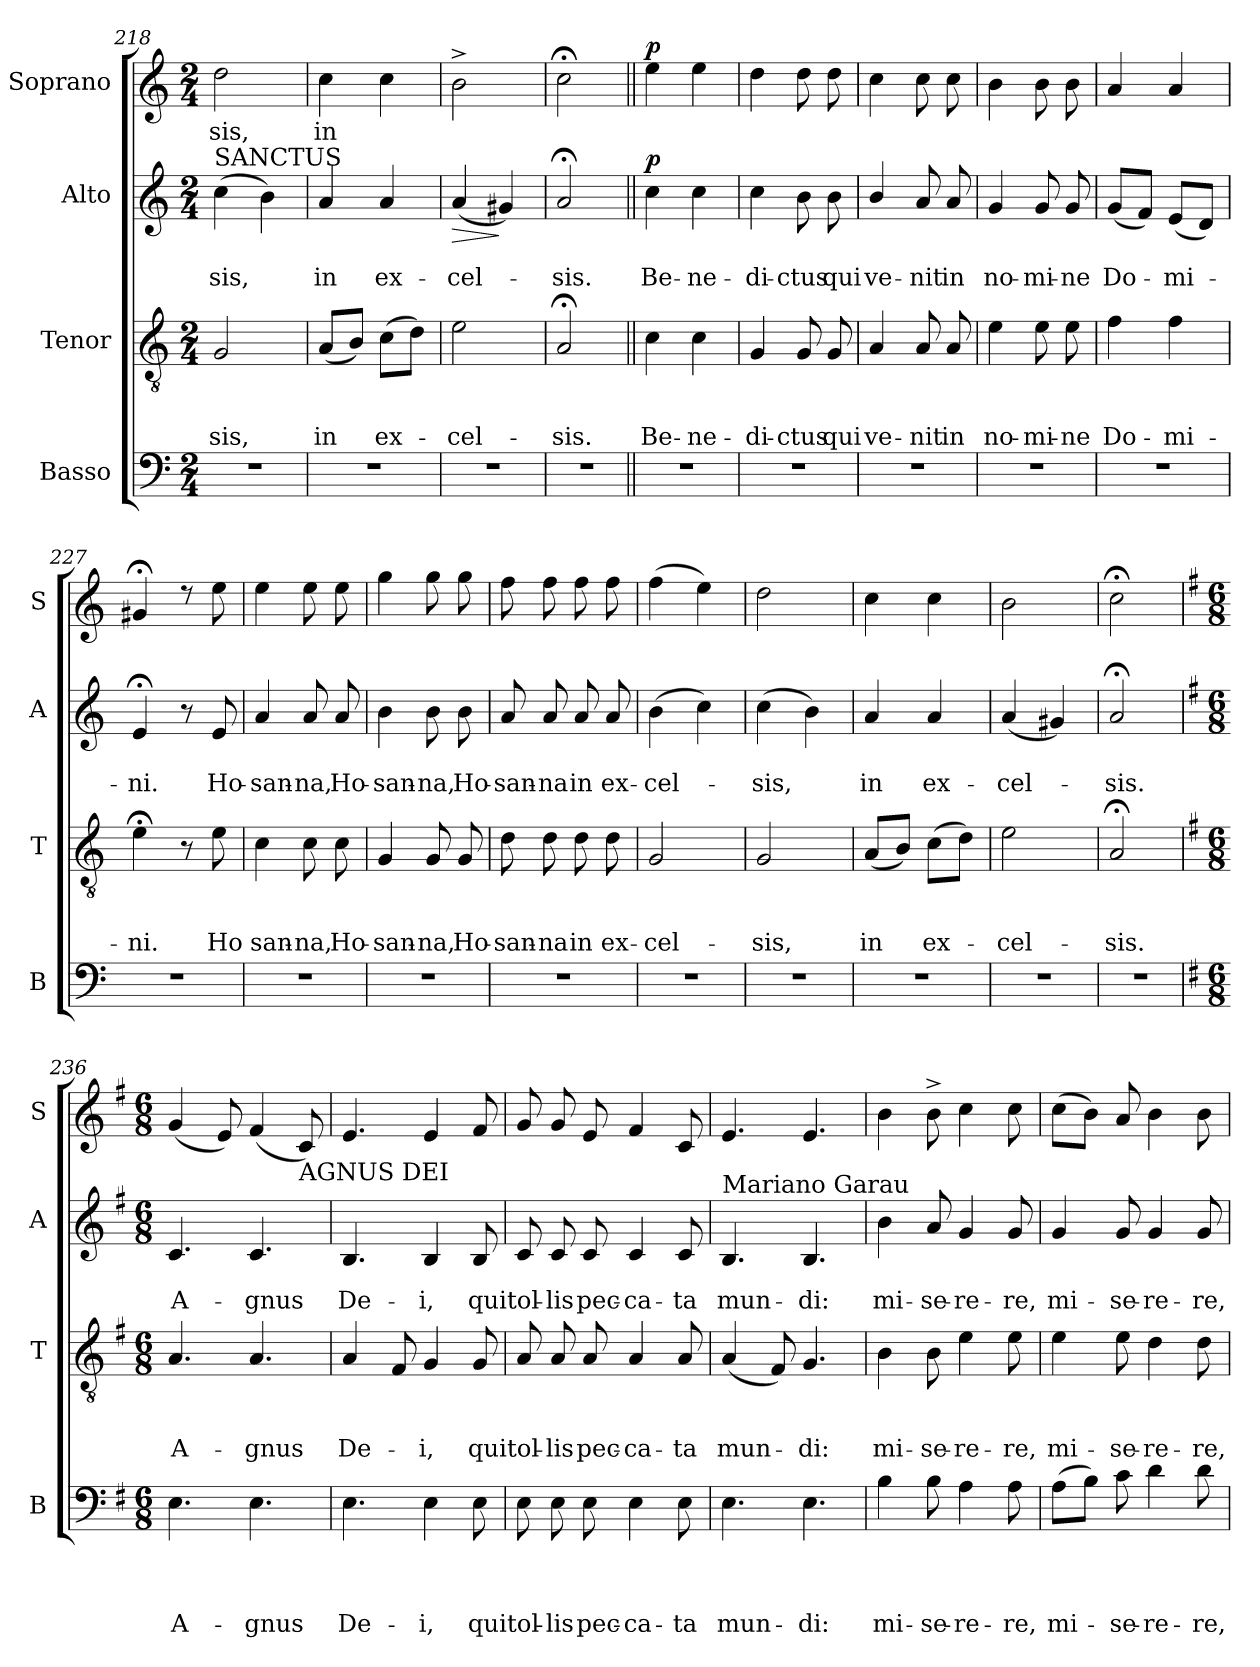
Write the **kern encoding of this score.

**kern	**text	**text	**text	**text	**kern	**text	**text	**text	**kern	**text	**text	**dynam	**kern	**text	**dynam
*part4	*part4	*part4	*part4	*part4	*part3	*part3	*part3	*part3	*part2	*part2	*part2	*part2	*part1	*part1	*part1
*staff4	*staff4	*staff4	*staff4	*staff4	*staff3	*staff3	*staff3	*staff3	*staff2	*staff2	*staff2	*staff2	*staff1	*staff1	*staff1
*I"Basso	*	*	*	*	*I"Tenor	*	*	*	*I"Alto	*	*	*	*I"Soprano	*	*
*I'B	*	*	*	*	*I'T	*	*	*	*I'A	*	*	*	*I'S	*	*
*clefF4	*	*	*	*	*clefGv2	*	*	*	*clefG2	*	*	*	*clefG2	*	*
*k[]	*	*	*	*	*k[]	*	*	*	*k[]	*	*	*	*k[]	*	*
*C:	*	*	*	*	*C:	*	*	*	*C:	*	*	*	*C:	*	*
*M2/4	*	*	*	*	*M2/4	*	*	*	*M2/4	*	*	*	*M2/4	*	*
=218	=218	=218	=218	=218	=218	=218	=218	=218	=218	=218	=218	=218	=218	=218	=218
!	!	!	!	!	!	!	!	!	!LO:TX:a:t=SANCTUS	!	!	!	!	!	!
!	!	!	!	!	!	!	!	!LO:LY:b	!	!	!LO:LY:b	!	!	!LO:LY:b	!
2r	.	.	.	.	2G/	.	.	-sis,	(<4cc\	.	-sis,	.	2dd\	-sis,	.
.	.	.	.	.	.	.	.	.	4b\)	.	.	.	.	.	.
=219	=219	=219	=219	=219	=219	=219	=219	=219	=219	=219	=219	=219	=219	=219	=219
!	!	!	!	!	!	!	!	!LO:LY:b	!	!	!LO:LY:b	!	!	!LO:LY:b	!
2r	.	.	.	.	(<8A/L	.	.	in	4a/	.	in	.	4cc\	in	.
.	.	.	.	.	8B/J)	.	.	.	.	.	.	.	.	.	.
!	!	!	!	!	!	!	!	!LO:LY:b	!	!	!LO:LY:b	!	!	!	!
.	.	.	.	.	(>8c\L	.	.	ex-	4a/	.	ex-	.	4cc\	.	.
.	.	.	.	.	8d\J)	.	.	.	.	.	.	.	.	.	.
=220	=220	=220	=220	=220	=220	=220	=220	=220	=220	=220	=220	=220	=220	=220	=220
!	!	!	!	!	!	!	!	!LO:LY:b	!	!	!LO:LY:b	!LO:HP:b	!	!	!
2r	.	.	.	.	2e\	.	.	-cel-	(4a/	.	-cel-	>	2b^>\	.	.
.	.	.	.	.	.	.	.	.	4g#X/)	.	.	]	.	.	.
!!LO:LB:g=z
=221	=221	=221	=221	=221	=221	=221	=221	=221	=221	=221	=221	=221	=221	=221	=221
!	!	!	!	!	!	!	!	!LO:LY:b	!	!	!LO:LY:b	!	!	!	!
2r	.	.	.	.	2A;/	.	.	-sis.	2a;/	.	-sis.	.	2cc;<\	.	.
=222||	=222||	=222||	=222||	=222||	=222||	=222||	=222||	=222||	=222||	=222||	=222||	=222||	=222||	=222||	=222||
!	!	!	!	!	!	!	!	!LO:LY:b	!	!	!LO:LY:b	!LO:DY:b	!	!	!LO:DY:b
2r	.	.	.	.	4c\	.	.	Be-	4cc\	.	Be-	p	4ee\	.	p
!	!	!	!	!	!	!	!	!LO:LY:b	!	!	!LO:LY:b	!	!	!	!
.	.	.	.	.	4c\	.	.	-ne-	4cc\	.	-ne-	.	4ee\	.	.
=223	=223	=223	=223	=223	=223	=223	=223	=223	=223	=223	=223	=223	=223	=223	=223
!	!	!	!	!	!	!	!	!LO:LY:b	!	!	!LO:LY:b	!	!	!	!
2r	.	.	.	.	4G/	.	.	-di-	4cc\	.	-di-	.	4dd\	.	.
!	!	!	!	!	!	!	!	!LO:LY:b	!	!	!LO:LY:b	!	!	!	!
.	.	.	.	.	8G/	.	.	-ctus	8b\	.	-ctus	.	8dd\	.	.
!	!	!	!	!	!	!	!	!LO:LY:b	!	!	!LO:LY:b	!	!	!	!
.	.	.	.	.	8G/	.	.	qui	8b\	.	qui	.	8dd\	.	.
=224	=224	=224	=224	=224	=224	=224	=224	=224	=224	=224	=224	=224	=224	=224	=224
!	!	!	!	!	!	!	!	!LO:LY:b	!	!	!LO:LY:b	!	!	!	!
2r	.	.	.	.	4A/	.	.	ve-	4b/	.	ve-	.	4cc\	.	.
!	!	!	!	!	!	!	!	!LO:LY:b	!	!	!LO:LY:b	!	!	!	!
.	.	.	.	.	8A/	.	.	-nit	8a/	.	-nit	.	8cc\	.	.
!	!	!	!	!	!	!	!	!LO:LY:b	!	!	!LO:LY:b	!	!	!	!
.	.	.	.	.	8A/	.	.	in	8a/	.	in	.	8cc\	.	.
=225	=225	=225	=225	=225	=225	=225	=225	=225	=225	=225	=225	=225	=225	=225	=225
!	!	!	!	!	!	!	!	!LO:LY:b	!	!	!LO:LY:b	!	!	!	!
2r	.	.	.	.	4e\	.	.	no-	4g/	.	no-	.	4b\	.	.
!	!	!	!	!	!	!	!	!LO:LY:b	!	!	!LO:LY:b	!	!	!	!
.	.	.	.	.	8e\	.	.	-mi-	8g/	.	-mi-	.	8b\	.	.
!	!	!	!	!	!	!	!	!LO:LY:b	!	!	!LO:LY:b	!	!	!	!
.	.	.	.	.	8e\	.	.	-ne	8g/	.	-ne	.	8b\	.	.
!!LO:LB:g=z
=226	=226	=226	=226	=226	=226	=226	=226	=226	=226	=226	=226	=226	=226	=226	=226
!	!	!	!	!	!	!	!	!LO:LY:b	!	!	!LO:LY:b	!	!	!	!
2r	.	.	.	.	4f\	.	.	Do-	(>8g/L	.	Do-	.	4a/	.	.
.	.	.	.	.	.	.	.	.	8f/J)	.	.	.	.	.	.
!	!	!	!	!	!	!	!	!LO:LY:b	!	!	!LO:LY:b	!	!	!	!
.	.	.	.	.	4f\	.	.	-mi-	(<8e/L	.	-mi-	.	4a/	.	.
.	.	.	.	.	.	.	.	.	8d/J)	.	.	.	.	.	.
=227	=227	=227	=227	=227	=227	=227	=227	=227	=227	=227	=227	=227	=227	=227	=227
!	!	!	!	!	!	!	!	!LO:LY:b	!	!	!LO:LY:b	!	!	!	!
2r	.	.	.	.	4e;<\	.	.	-ni.	4e;/	.	-ni.	.	4g#X;/	.	.
.	.	.	.	.	8r	.	.	.	8r	.	.	.	8rcc	.	.
!	!	!	!	!	!	!	!	!LO:LY:b	!	!	!LO:LY:b	!	!	!	!
.	.	.	.	.	8e\	.	.	Ho	8e/	.	Ho-	.	8ee\	.	.
=228	=228	=228	=228	=228	=228	=228	=228	=228	=228	=228	=228	=228	=228	=228	=228
!	!	!	!	!	!	!	!	!LO:LY:b	!	!	!LO:LY:b	!	!	!	!
2r	.	.	.	.	4c\	.	.	san-	4a/	.	-san-	.	4ee\	.	.
!	!	!	!	!	!	!	!	!LO:LY:b	!	!	!LO:LY:b	!	!	!	!
.	.	.	.	.	8c\	.	.	-na,	8a/	.	-na,	.	8ee\	.	.
!	!	!	!	!	!	!	!	!LO:LY:b	!	!	!LO:LY:b	!	!	!	!
.	.	.	.	.	8c\	.	.	Ho-	8a/	.	Ho-	.	8ee\	.	.
=229	=229	=229	=229	=229	=229	=229	=229	=229	=229	=229	=229	=229	=229	=229	=229
!	!	!	!	!	!	!	!	!LO:LY:b	!	!	!LO:LY:b	!	!	!	!
2r	.	.	.	.	4G/	.	.	-san-	4b\	.	-san-	.	4gg\	.	.
!	!	!	!	!	!	!	!	!LO:LY:b	!	!	!LO:LY:b	!	!	!	!
.	.	.	.	.	8G/	.	.	-na,	8b\	.	-na,	.	8gg\	.	.
!	!	!	!	!	!	!	!	!LO:LY:b	!	!	!LO:LY:b	!	!	!	!
.	.	.	.	.	8G/	.	.	Ho-	8b\	.	Ho-	.	8gg\	.	.
=230	=230	=230	=230	=230	=230	=230	=230	=230	=230	=230	=230	=230	=230	=230	=230
!	!	!	!	!	!	!	!	!LO:LY:b	!	!	!LO:LY:b	!	!	!	!
2r	.	.	.	.	8d\	.	.	-san-	8a/	.	-san-	.	8ff\	.	.
!	!	!	!	!	!	!	!	!LO:LY:b	!	!	!LO:LY:b	!	!	!	!
.	.	.	.	.	8d\	.	.	-na	8a/	.	-na	.	8ff\	.	.
!	!	!	!	!	!	!	!	!LO:LY:b	!	!	!LO:LY:b	!	!	!	!
.	.	.	.	.	8d\	.	.	in	8a/	.	in	.	8ff\	.	.
!	!	!	!	!	!	!	!	!LO:LY:b	!	!	!LO:LY:b	!	!	!	!
.	.	.	.	.	8d\	.	.	ex-	8a/	.	ex-	.	8ff\	.	.
!!LO:LB:g=z
=231	=231	=231	=231	=231	=231	=231	=231	=231	=231	=231	=231	=231	=231	=231	=231
!	!	!	!	!	!	!	!	!LO:LY:b	!	!	!LO:LY:b	!	!	!	!
2r	.	.	.	.	2G/	.	.	-cel-	(>4b\	.	-cel-	.	(>4ff\	.	.
.	.	.	.	.	.	.	.	.	4cc\)	.	.	.	4ee\)	.	.
=232	=232	=232	=232	=232	=232	=232	=232	=232	=232	=232	=232	=232	=232	=232	=232
!	!	!	!	!	!	!	!	!LO:LY:b	!	!	!LO:LY:b	!	!	!	!
2r	.	.	.	.	2G/	.	.	-sis,	(<4cc\	.	-sis,	.	2dd\	.	.
.	.	.	.	.	.	.	.	.	4b\)	.	.	.	.	.	.
=233	=233	=233	=233	=233	=233	=233	=233	=233	=233	=233	=233	=233	=233	=233	=233
!	!	!	!	!	!	!	!	!LO:LY:b	!	!	!LO:LY:b	!	!	!	!
2r	.	.	.	.	(<8A/L	.	.	in	4a/	.	in	.	4cc\	.	.
.	.	.	.	.	8B/J)	.	.	.	.	.	.	.	.	.	.
!	!	!	!	!	!	!	!	!LO:LY:b	!	!	!LO:LY:b	!	!	!	!
.	.	.	.	.	(>8c\L	.	.	ex-	4a/	.	ex-	.	4cc\	.	.
.	.	.	.	.	8d\J)	.	.	.	.	.	.	.	.	.	.
=234	=234	=234	=234	=234	=234	=234	=234	=234	=234	=234	=234	=234	=234	=234	=234
!	!	!	!	!	!	!	!	!LO:LY:b	!	!	!LO:LY:b	!	!	!	!
2r	.	.	.	.	2e\	.	.	-cel-	(4a/	.	-cel-	.	2b\	.	.
.	.	.	.	.	.	.	.	.	4g#X/)	.	.	.	.	.	.
=235	=235	=235	=235	=235	=235	=235	=235	=235	=235	=235	=235	=235	=235	=235	=235
!	!	!	!	!	!	!	!	!LO:LY:b	!	!	!LO:LY:b	!	!	!	!
2r	.	.	.	.	2A;/	.	.	-sis.	2a;/	.	-sis.	.	2cc;<\	.	.
!!LO:PB:g=z
=236!	=236!	=236!	=236!	=236!	=236!	=236!	=236!	=236!	=236!	=236!	=236!	=236!	=236!	=236!	=236!
*k[f#]	*	*	*	*	*k[f#]	*	*	*	*k[f#]	*	*	*	*k[f#]	*	*
*G:	*	*	*	*	*G:	*	*	*	*G:	*	*	*	*G:	*	*
*M6/8	*	*	*	*	*M6/8	*	*	*	*M6/8	*	*	*	*M6/8	*	*
!	!	!	!	!LO:LY:b	!	!	!	!LO:LY:b	!	!	!LO:LY:b	!	!	!	!
4.E\	.	.	.	A-	4.A/	.	.	A-	4.c/	.	A-	.	(<4g/	.	.
.	.	.	.	.	.	.	.	.	.	.	.	.	8e/)	.	.
!	!	!	!	!LO:LY:b	!	!	!	!LO:LY:b	!	!	!LO:LY:b	!	!	!	!
4.E\	.	.	.	-gnus	4.A/	.	.	-gnus	4.c/	.	-gnus	.	(<4f#/	.	.
!	!	!	!	!	!	!	!	!	!	!	!	!	!LO:TX:b:t=AGNUS DEI	!	!
.	.	.	.	.	.	.	.	.	.	.	.	.	8c/)	.	.
=237	=237	=237	=237	=237	=237	=237	=237	=237	=237	=237	=237	=237	=237	=237	=237
!	!	!	!	!LO:LY:b	!	!	!	!LO:LY:b	!	!	!LO:LY:b	!	!	!	!
4.E\	.	.	.	De-	4A/	.	.	De-	4.B/	.	De-	.	4.e/	.	.
.	.	.	.	.	8F#/	.	.	.	.	.	.	.	.	.	.
!	!	!	!	!LO:LY:b	!	!	!	!LO:LY:b	!	!	!LO:LY:b	!	!	!	!
4E\	.	.	.	-i,	4G/	.	.	-i,	4B/	.	-i,	.	4e/	.	.
!	!	!	!	!LO:LY:b	!	!	!	!LO:LY:b	!	!	!LO:LY:b	!	!	!	!
8E\	.	.	.	qui	8G/	.	.	qui	8B/	.	qui	.	8f#/	.	.
=238	=238	=238	=238	=238	=238	=238	=238	=238	=238	=238	=238	=238	=238	=238	=238
!	!	!	!	!LO:LY:b	!	!	!	!LO:LY:b	!	!	!LO:LY:b	!	!	!	!
8E\	.	.	.	tol-	8A/	.	.	tol-	8c/	.	tol-	.	8g/	.	.
!	!	!	!	!LO:LY:b	!	!	!	!LO:LY:b	!	!	!LO:LY:b	!	!	!	!
8E\	.	.	.	-lis	8A/	.	.	-lis	8c/	.	-lis	.	8g/	.	.
!	!	!	!	!LO:LY:b	!	!	!	!LO:LY:b	!	!	!LO:LY:b	!	!	!	!
8E\	.	.	.	pec-	8A/	.	.	pec-	8c/	.	pec-	.	8e/	.	.
!	!	!	!	!LO:LY:b	!	!	!	!LO:LY:b	!	!	!LO:LY:b	!	!	!	!
4E\	.	.	.	-ca-	4A/	.	.	-ca-	4c/	.	-ca-	.	4f#/	.	.
!	!	!	!	!LO:LY:b	!	!	!	!LO:LY:b	!	!	!LO:LY:b	!	!	!	!
8E\	.	.	.	-ta	8A/	.	.	-ta	8c/	.	-ta	.	8c/	.	.
=239	=239	=239	=239	=239	=239	=239	=239	=239	=239	=239	=239	=239	=239	=239	=239
!	!	!	!	!	!	!	!	!	!LO:TX:a:t=Mariano Garau	!	!	!	!	!	!
!	!	!	!	!LO:LY:b	!	!	!	!LO:LY:b	!	!	!LO:LY:b	!	!	!	!
4.E\	.	.	.	mun-	(<4A/	.	.	mun-	4.B/	.	mun-	.	4.e/	.	.
.	.	.	.	.	8F#/)	.	.	.	.	.	.	.	.	.	.
!	!	!	!	!LO:LY:b	!	!	!	!LO:LY:b	!	!	!LO:LY:b	!	!	!	!
4.E\	.	.	.	-di:	4.G/	.	.	-di:	4.B/	.	-di:	.	4.e/	.	.
!!LO:LB:g=z
=240	=240	=240	=240	=240	=240	=240	=240	=240	=240	=240	=240	=240	=240	=240	=240
!	!	!	!	!LO:LY:b	!	!	!	!LO:LY:b	!	!	!LO:LY:b	!	!	!	!
4B\	.	.	.	mi-	4B\	.	.	mi-	4b\	.	mi-	.	4b\	.	.
!	!	!	!	!LO:LY:b	!	!	!	!LO:LY:b	!	!	!LO:LY:b	!	!	!	!
8B\	.	.	.	-se-	8B\	.	.	-se-	8a/	.	-se-	.	8b^>\	.	.
!	!	!	!	!LO:LY:b	!	!	!	!LO:LY:b	!	!	!LO:LY:b	!	!	!	!
4A\	.	.	.	-re-	4e\	.	.	-re-	4g/	.	-re-	.	4cc\	.	.
!	!	!	!	!LO:LY:b	!	!	!	!LO:LY:b	!	!	!LO:LY:b	!	!	!	!
8A\	.	.	.	-re,	8e\	.	.	-re,	8g/	.	-re,	.	8cc\	.	.
=241	=241	=241	=241	=241	=241	=241	=241	=241	=241	=241	=241	=241	=241	=241	=241
!	!	!	!	!LO:LY:b	!	!	!	!LO:LY:b	!	!	!LO:LY:b	!	!	!	!
(>8A\L	.	.	.	mi-	4e\	.	.	mi-	4g/	.	mi-	.	(>8cc\L	.	.
8B\J)	.	.	.	.	.	.	.	.	.	.	.	.	8b\J)	.	.
!	!	!	!	!LO:LY:b	!	!	!	!LO:LY:b	!	!	!LO:LY:b	!	!	!	!
8c\	.	.	.	-se-	8e\	.	.	-se-	8g/	.	-se-	.	8a/	.	.
!	!	!	!	!LO:LY:b	!	!	!	!LO:LY:b	!	!	!LO:LY:b	!	!	!	!
4d\	.	.	.	-re-	4d\	.	.	-re-	4g/	.	-re-	.	4b\	.	.
!	!	!	!	!LO:LY:b	!	!	!	!LO:LY:b	!	!	!LO:LY:b	!	!	!	!
8d\	.	.	.	-re,	8d\	.	.	-re,	8g/	.	-re,	.	8b\	.	.
=	=	=	=	=	=	=	=	=	=	=	=	=	=	=	=
*-	*-	*-	*-	*-	*-	*-	*-	*-	*-	*-	*-	*-	*-	*-	*-
